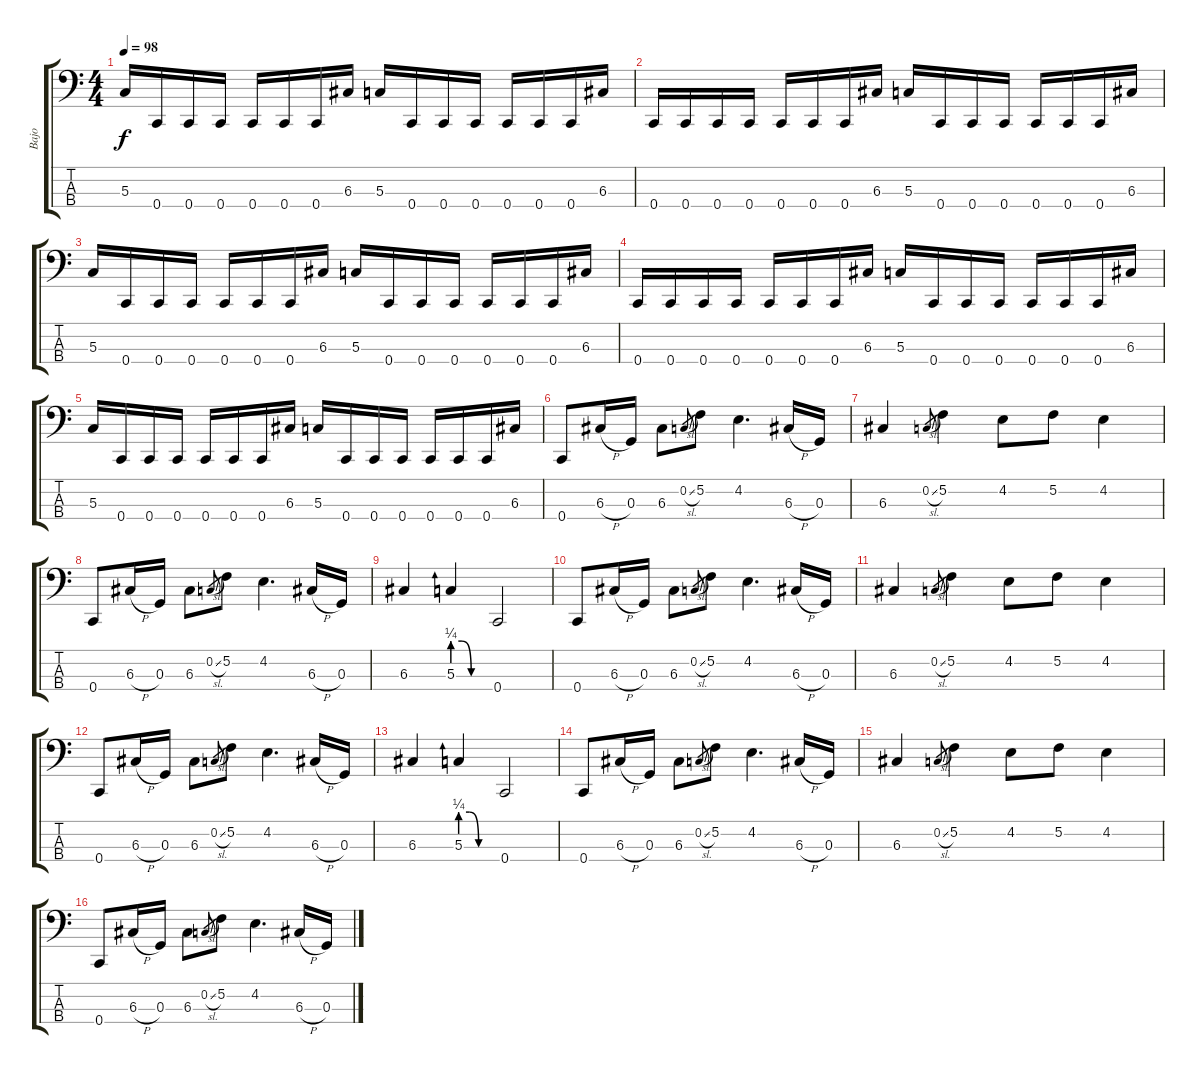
\track ("Bajo" "Bajo") {instrument electricbasspick}
\staff {score tabs}
\tuning (F2 C2 G1 C1) {hide}
\ts (4 4)
\tempo 98
\clef f4
\ks c
5.3.16{dy f} 0.4.16 0.4.16 0.4.16 0.4.16 0.4.16 0.4.16 6.3.16 5.3.16 0.4.16 0.4.16 0.4.16 0.4.16 0.4.16 0.4.16 6.3.16 |
0.4.16 0.4.16 0.4.16 0.4.16 0.4.16 0.4.16 0.4.16 6.3.16 5.3.16 0.4.16 0.4.16 0.4.16 0.4.16 0.4.16 0.4.16 6.3.16 |
5.3.16 0.4.16 0.4.16 0.4.16 0.4.16 0.4.16 0.4.16 6.3.16 5.3.16 0.4.16 0.4.16 0.4.16 0.4.16 0.4.16 0.4.16 6.3.16 |
0.4.16 0.4.16 0.4.16 0.4.16 0.4.16 0.4.16 0.4.16 6.3.16 5.3.16 0.4.16 0.4.16 0.4.16 0.4.16 0.4.16 0.4.16 6.3.16 |
5.3.16 0.4.16 0.4.16 0.4.16 0.4.16 0.4.16 0.4.16 6.3.16 5.3.16 0.4.16 0.4.16 0.4.16 0.4.16 0.4.16 0.4.16 6.3.16 |
0.4.8 6.3{h}.16 0.3.16 6.3.8 0.2{sl}.8{gr} 5.2.8 4.2.4{d} 6.3{h}.16 0.3.16 |
6.3.4 0.2{sl}.8{gr} 5.2.4 4.2.8 5.2.8 4.2.4 |
0.4.8 6.3{h}.16 0.3.16 6.3.8 0.2{sl}.8{gr} 5.2.8 4.2.4{d} 6.3{h}.16 0.3.16 |
6.3.4 5.3{be (custom 0 1 15 1 30 0 60 0)}.4 0.4.2 |
0.4.8 6.3{h}.16 0.3.16 6.3.8 0.2{sl}.8{gr} 5.2.8 4.2.4{d} 6.3{h}.16 0.3.16 |
6.3.4 0.2{sl}.8{gr} 5.2.4 4.2.8 5.2.8 4.2.4 |
0.4.8 6.3{h}.16 0.3.16 6.3.8 0.2{sl}.8{gr} 5.2.8 4.2.4{d} 6.3{h}.16 0.3.16 |
6.3.4 5.3{be (custom 0 1 15 1 30 0 60 0)}.4 0.4.2 |
0.4.8 6.3{h}.16 0.3.16 6.3.8 0.2{sl}.8{gr} 5.2.8 4.2.4{d} 6.3{h}.16 0.3.16 |
6.3.4 0.2{sl}.8{gr} 5.2.4 4.2.8 5.2.8 4.2.4 |
0.4.8 6.3{h}.16 0.3.16 6.3.8 0.2{sl}.8{gr} 5.2.8 4.2.4{d} 6.3{h}.16 0.3.16
